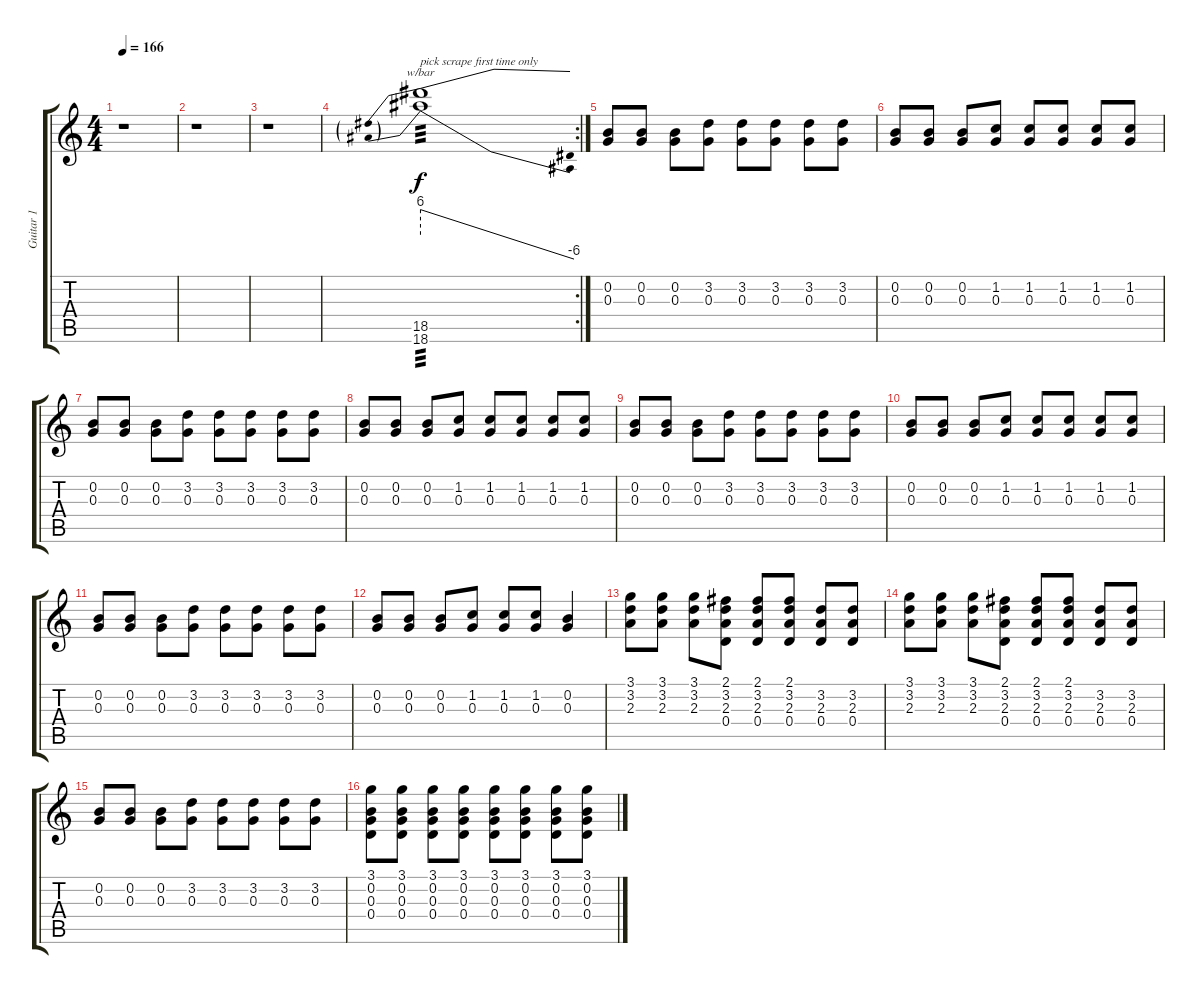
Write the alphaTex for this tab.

\track ("Guitar 1" "Guitar 1") {instrument distortionguitar}
\staff {score tabs}
\tuning (E4 B3 G3 D3 A2 E2) {hide}
\ts (4 4)
\tempo 166
\clef g2
\ks c
r.1{dy f} |
r.1 |
r.1 |
\rc 2
(18.5 18.6).1{tbe (predivedive default 0 24 60 -24) txt "pick scrape first time only" tp 3 volume 16 instrument guitarharmonics} |
(0.2 0.3).8{instrument distortionguitar} (0.2 0.3).8 (0.2 0.3).8 (3.2 0.3).8 (3.2 0.3).8 (3.2 0.3).8 (3.2 0.3).8 (3.2 0.3).8 |
(0.2 0.3).8 (0.2 0.3).8 (0.2 0.3).8 (1.2 0.3).8 (1.2 0.3).8 (1.2 0.3).8 (1.2 0.3).8 (1.2 0.3).8 |
(0.2 0.3).8 (0.2 0.3).8 (0.2 0.3).8 (3.2 0.3).8 (3.2 0.3).8 (3.2 0.3).8 (3.2 0.3).8 (3.2 0.3).8 |
(0.2 0.3).8 (0.2 0.3).8 (0.2 0.3).8 (1.2 0.3).8 (1.2 0.3).8 (1.2 0.3).8 (1.2 0.3).8 (1.2 0.3).8 |
(0.2 0.3).8 (0.2 0.3).8 (0.2 0.3).8 (3.2 0.3).8 (3.2 0.3).8 (3.2 0.3).8 (3.2 0.3).8 (3.2 0.3).8 |
(0.2 0.3).8 (0.2 0.3).8 (0.2 0.3).8 (1.2 0.3).8 (1.2 0.3).8 (1.2 0.3).8 (1.2 0.3).8 (1.2 0.3).8 |
(0.2 0.3).8 (0.2 0.3).8 (0.2 0.3).8 (3.2 0.3).8 (3.2 0.3).8 (3.2 0.3).8 (3.2 0.3).8 (3.2 0.3).8 |
(0.2 0.3).8 (0.2 0.3).8 (0.2 0.3).8 (1.2 0.3).8 (1.2 0.3).8 (1.2 0.3).8 (0.2 0.3).4 |
(3.1 3.2 2.3).8 (3.1 3.2 2.3).8 (3.1 3.2 2.3).8 (2.1 3.2 2.3 0.4).8 (2.1 3.2 2.3 0.4).8 (2.1 3.2 2.3 0.4).8 (3.2 2.3 0.4).8 (3.2 2.3 0.4).8 |
(3.1 3.2 2.3).8 (3.1 3.2 2.3).8 (3.1 3.2 2.3).8 (2.1 3.2 2.3 0.4).8 (2.1 3.2 2.3 0.4).8 (2.1 3.2 2.3 0.4).8 (3.2 2.3 0.4).8 (3.2 2.3 0.4).8 |
(0.2 0.3).8 (0.2 0.3).8 (0.2 0.3).8 (3.2 0.3).8 (3.2 0.3).8 (3.2 0.3).8 (3.2 0.3).8 (3.2 0.3).8 |
(3.1 0.2 0.3 0.4).8 (3.1 0.2 0.3 0.4).8 (3.1 0.2 0.3 0.4).8 (3.1 0.2 0.3 0.4).8 (3.1 0.2 0.3 0.4).8 (3.1 0.2 0.3 0.4).8 (3.1 0.2 0.3 0.4).8 (3.1 0.2 0.3 0.4).8
